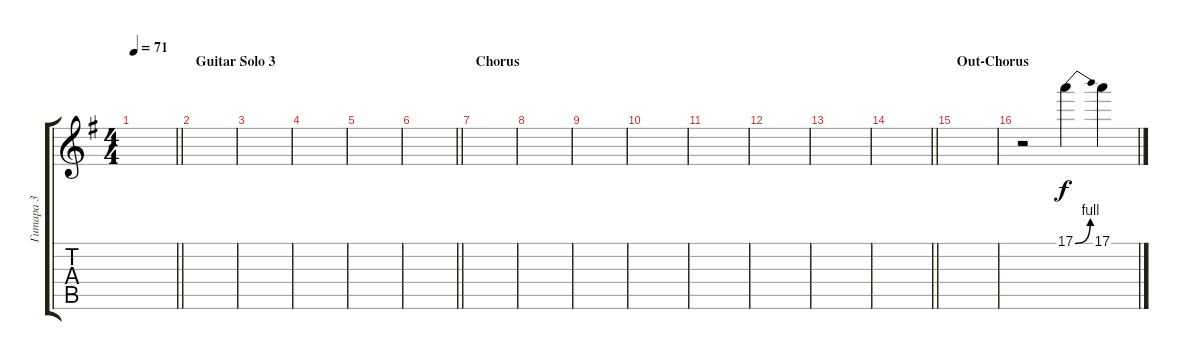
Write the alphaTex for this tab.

\track ("Гитара 3" "Гитара 3") {instrument distortionguitar}
\staff {score tabs}
\tuning (E4 B3 G3 D3 A2 E2) {hide}
\ts (4 4)
\tempo 71
\clef g2
\barLineRight lightlight
\ks eminor
|
\section ("" "Guitar Solo 3")
|
|
|
|
\barLineRight lightlight
|
\section ("" "Chorus")
|
|
|
|
|
|
|
\barLineRight lightlight
|
\section ("" "Out-Chorus")
|
r.2{volume 6} 17.1{be (bend 0 0 60 4)}.4 17.1.4
